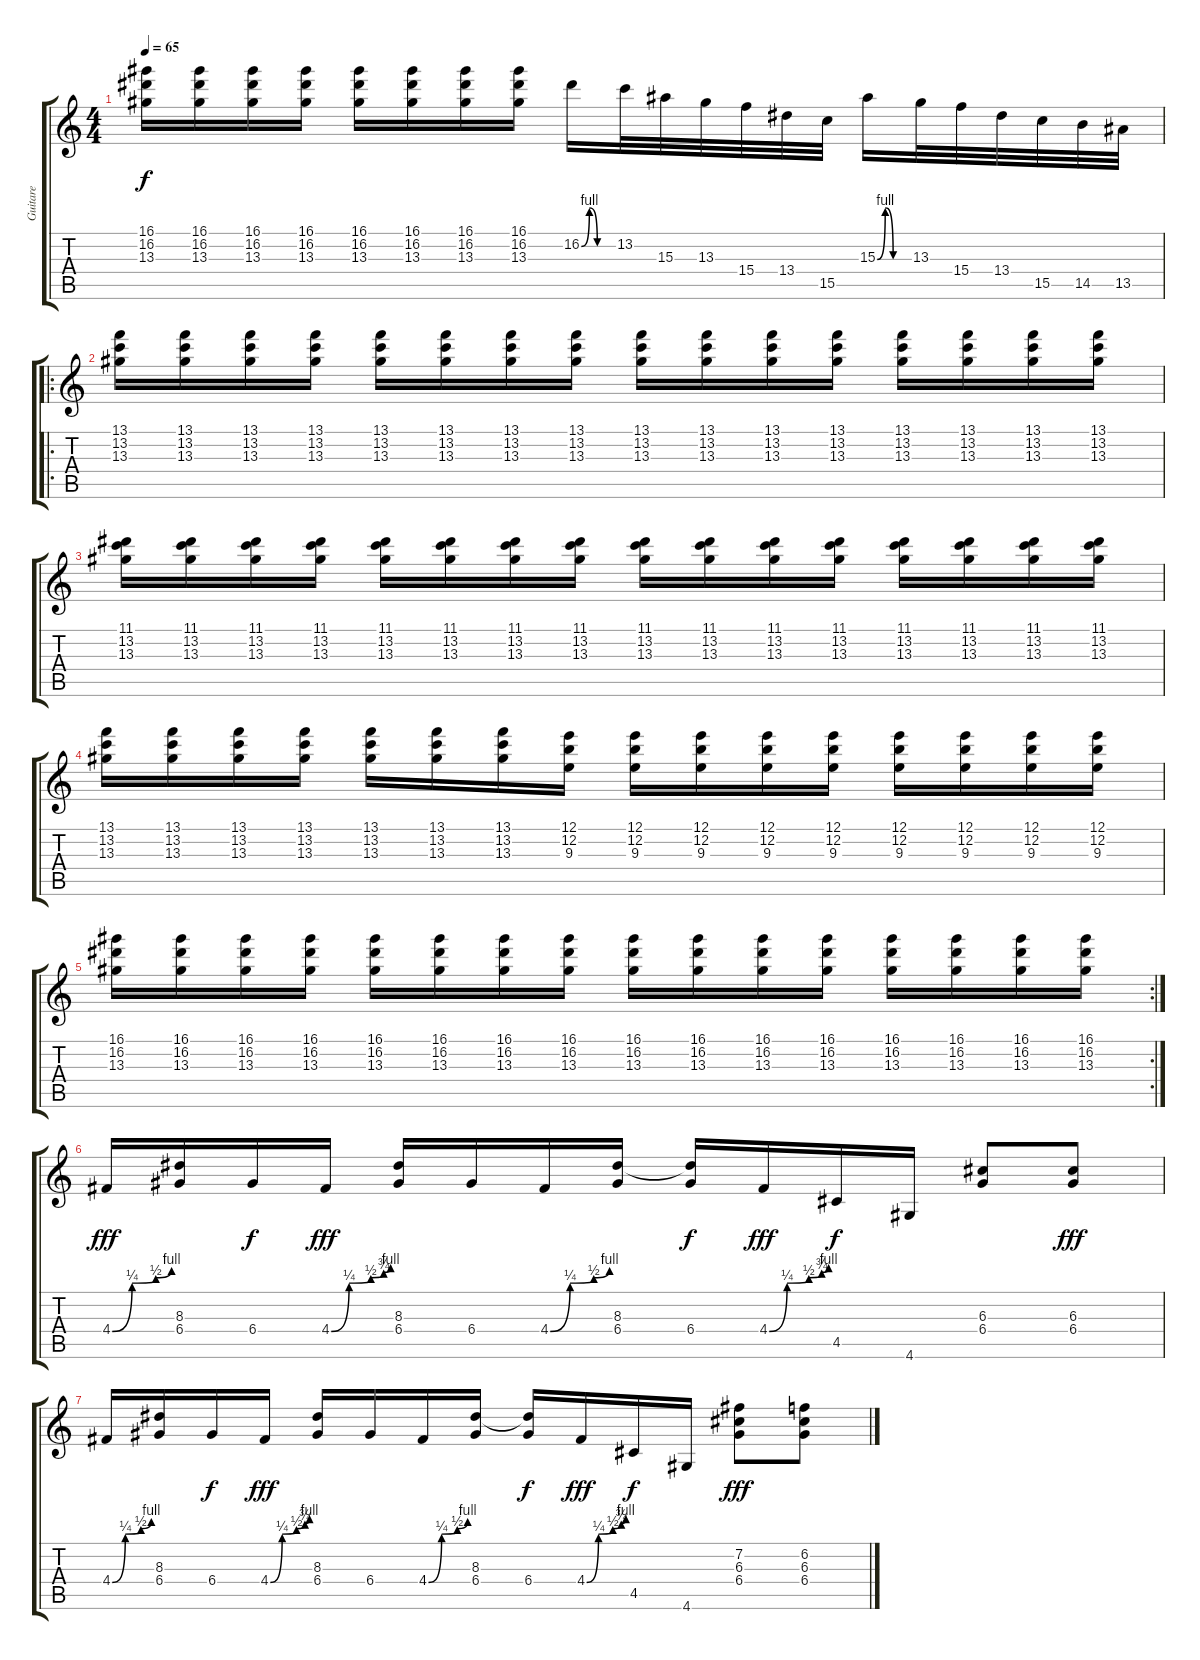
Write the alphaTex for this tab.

\track ("Guitare" "Guitare") {instrument distortionguitar}
\staff {score tabs}
\tuning (E4 B3 G3 D3 A2 E2) {hide}
\ts (4 4)
\tempo 65
\clef g2
\ks c
(16.1 16.2 13.3).16{dy f} (16.1 16.2 13.3).16 (16.1 16.2 13.3).16 (16.1 16.2 13.3).16 (16.1 16.2 13.3).16 (16.1 16.2 13.3).16 (16.1 16.2 13.3).16 (16.1 16.2 13.3).16 16.2{be (custom 0 0 15 4 30 0 60 0)}.16 13.2.32 15.3.32 13.3.32 15.4.32 13.4.32 15.5.32 15.3{be (custom 0 0 15 4 30 0 60 0)}.16 13.3.32 15.4.32 13.4.32 15.5.32 14.5.32 13.5.32 |
\ro
(13.1 13.2 13.3).16 (13.1 13.2 13.3).16 (13.1 13.2 13.3).16 (13.1 13.2 13.3).16 (13.1 13.2 13.3).16 (13.1 13.2 13.3).16 (13.1 13.2 13.3).16 (13.1 13.2 13.3).16 (13.1 13.2 13.3).16 (13.1 13.2 13.3).16 (13.1 13.2 13.3).16 (13.1 13.2 13.3).16 (13.1 13.2 13.3).16 (13.1 13.2 13.3).16 (13.1 13.2 13.3).16 (13.1 13.2 13.3).16 |
(11.1 13.2 13.3).16 (11.1 13.2 13.3).16 (11.1 13.2 13.3).16 (11.1 13.2 13.3).16 (11.1 13.2 13.3).16 (11.1 13.2 13.3).16 (11.1 13.2 13.3).16 (11.1 13.2 13.3).16 (11.1 13.2 13.3).16 (11.1 13.2 13.3).16 (11.1 13.2 13.3).16 (11.1 13.2 13.3).16 (11.1 13.2 13.3).16 (11.1 13.2 13.3).16 (11.1 13.2 13.3).16 (11.1 13.2 13.3).16 |
(13.1 13.2 13.3).16 (13.1 13.2 13.3).16 (13.1 13.2 13.3).16 (13.1 13.2 13.3).16 (13.1 13.2 13.3).16 (13.1 13.2 13.3).16 (13.1 13.2 13.3).16 (12.1 12.2 9.3).16 (12.1 12.2 9.3).16 (12.1 12.2 9.3).16 (12.1 12.2 9.3).16 (12.1 12.2 9.3).16 (12.1 12.2 9.3).16 (12.1 12.2 9.3).16 (12.1 12.2 9.3).16 (12.1 12.2 9.3).16 |
\rc 2
(16.1 16.2 13.3).16 (16.1 16.2 13.3).16 (16.1 16.2 13.3).16 (16.1 16.2 13.3).16 (16.1 16.2 13.3).16 (16.1 16.2 13.3).16 (16.1 16.2 13.3).16 (16.1 16.2 13.3).16 (16.1 16.2 13.3).16 (16.1 16.2 13.3).16 (16.1 16.2 13.3).16 (16.1 16.2 13.3).16 (16.1 16.2 13.3).16 (16.1 16.2 13.3).16 (16.1 16.2 13.3).16 (16.1 16.2 13.3).16 |
4.4{be (custom 0 0 20 1 44 2 60 4)}.16{dy fff} (8.3 6.4).16 6.4.16{dy f} 4.4{be (custom 0 0 18 1 40 2 53 3 60 4)}.16{dy fff} (8.3 6.4).16 6.4.16 4.4{be (custom 0 0 20 1 44 2 60 4)}.16 (8.3 6.4).16 (8.3{t} 6.4).16{dy f} 4.4{be (custom 0 0 18 1 40 2 53 3 60 4)}.16{dy fff} 4.5.16{dy f} 4.6.16 (6.3 6.4).8 (6.3 6.4).8{dy fff} |
4.4{be (custom 0 0 20 1 44 2 60 4)}.16 (8.3 6.4).16 6.4.16{dy f} 4.4{be (custom 0 0 18 1 40 2 53 3 60 4)}.16{dy fff} (8.3 6.4).16 6.4.16 4.4{be (custom 0 0 20 1 44 2 60 4)}.16 (8.3 6.4).16 (8.3{t} 6.4).16{dy f} 4.4{be (custom 0 0 18 1 40 2 53 3 60 4)}.16{dy fff} 4.5.16{dy f} 4.6.16 (7.2 6.3 6.4).8{dy fff} (6.2 6.3 6.4).8
